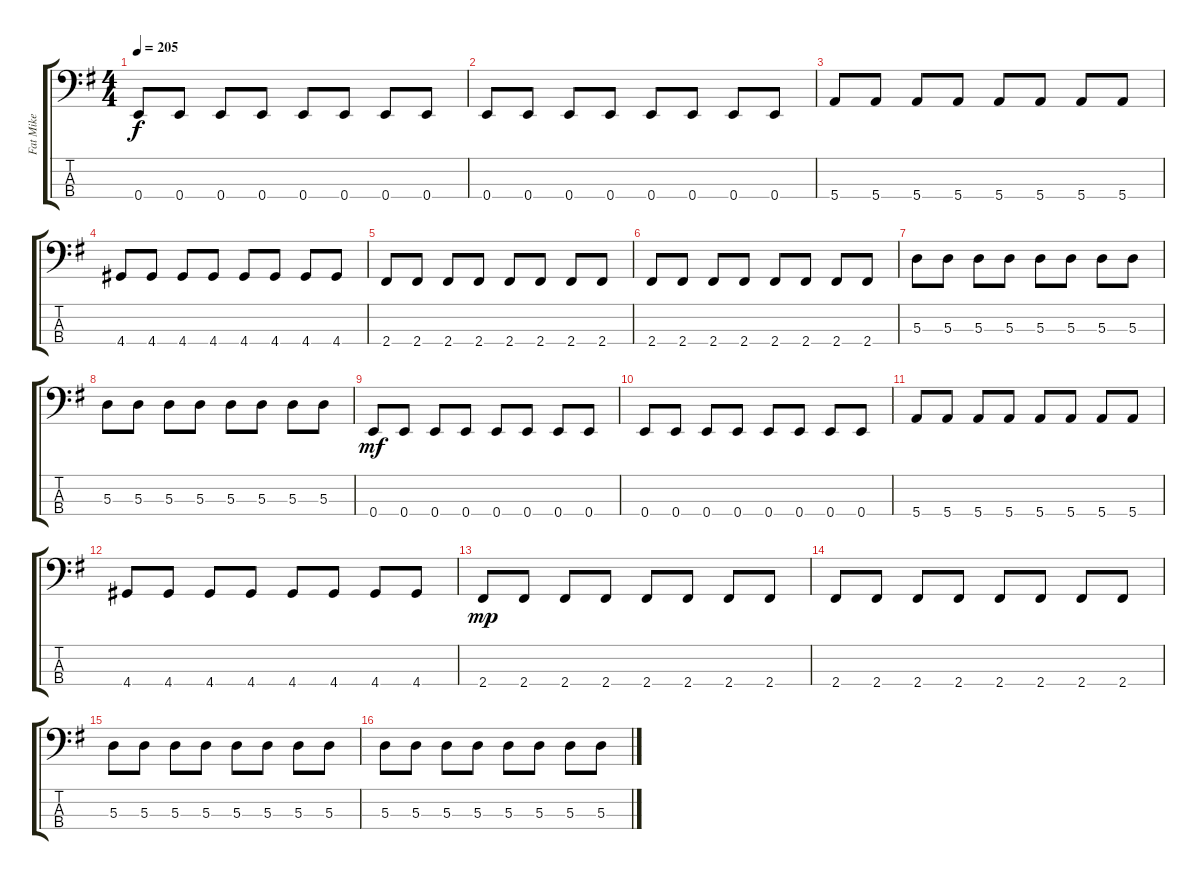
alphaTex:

\track ("Fat Mike" "Fat Mike") {instrument electricbasspick}
\staff {score tabs}
\tuning (G2 D2 A1 E1) {hide}
\ts (4 4)
\tempo 205
\clef f4
\ks eminor
0.4.8{dy f} 0.4.8 0.4.8 0.4.8 0.4.8 0.4.8 0.4.8 0.4.8 |
0.4.8 0.4.8 0.4.8 0.4.8 0.4.8 0.4.8 0.4.8 0.4.8 |
5.4.8 5.4.8 5.4.8 5.4.8 5.4.8 5.4.8 5.4.8 5.4.8 |
4.4.8 4.4.8 4.4.8 4.4.8 4.4.8 4.4.8 4.4.8 4.4.8 |
2.4.8 2.4.8 2.4.8 2.4.8 2.4.8 2.4.8 2.4.8 2.4.8 |
2.4.8 2.4.8 2.4.8 2.4.8 2.4.8 2.4.8 2.4.8 2.4.8 |
5.3.8 5.3.8 5.3.8 5.3.8 5.3.8 5.3.8 5.3.8 5.3.8 |
5.3.8 5.3.8 5.3.8 5.3.8 5.3.8 5.3.8 5.3.8 5.3.8 |
0.4.8{dy mf} 0.4.8 0.4.8 0.4.8 0.4.8 0.4.8 0.4.8 0.4.8 |
0.4.8 0.4.8 0.4.8 0.4.8 0.4.8 0.4.8 0.4.8 0.4.8 |
5.4.8 5.4.8 5.4.8 5.4.8 5.4.8 5.4.8 5.4.8 5.4.8 |
4.4.8 4.4.8 4.4.8 4.4.8 4.4.8 4.4.8 4.4.8 4.4.8 |
2.4.8{dy mp} 2.4.8 2.4.8 2.4.8 2.4.8 2.4.8 2.4.8 2.4.8 |
2.4.8 2.4.8 2.4.8 2.4.8 2.4.8 2.4.8 2.4.8 2.4.8 |
5.3.8 5.3.8 5.3.8 5.3.8 5.3.8 5.3.8 5.3.8 5.3.8 |
5.3.8 5.3.8 5.3.8 5.3.8 5.3.8 5.3.8 5.3.8 5.3.8
